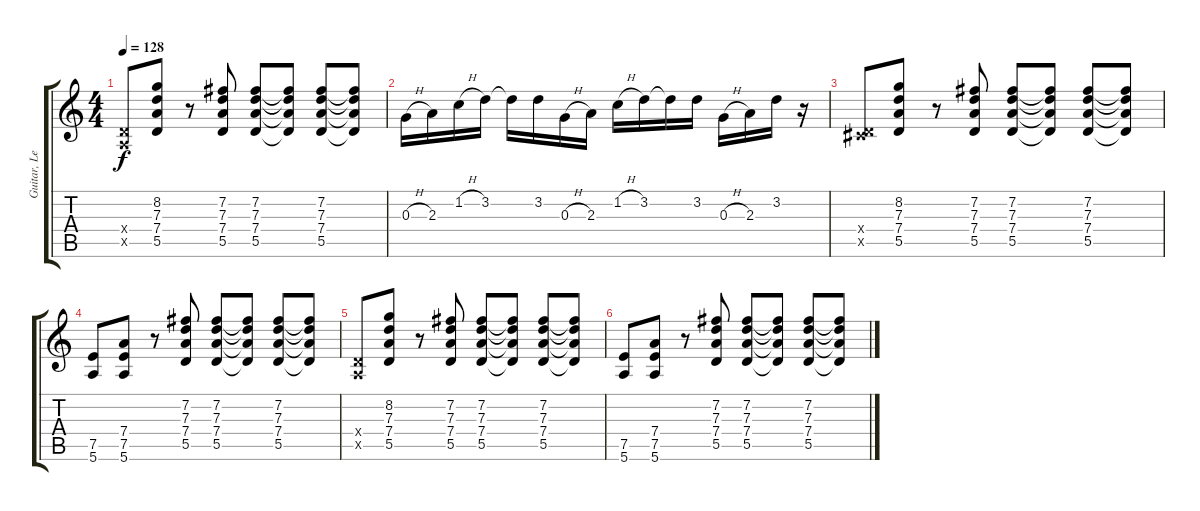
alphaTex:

\track ("Guitar, Lead (Original)" "Guitar, Le") {mute instrument overdrivenguitar}
\staff {score tabs}
\tuning (E4 B3 G3 D3 A2 E2) {hide}
\ts (4 4)
\tempo 128
\clef g2
\ks c
(0.4{x} 0.5{x}).8{dy f} (8.2 7.3 7.4 5.5).8 r.8 (7.2 7.3 7.4 5.5).8 (7.2 7.3 7.4 5.5).8 (7.2{t} 7.3{t} 7.4{t} 5.5{t}).8 (7.2 7.3 7.4 5.5).8 (7.2{t} 7.3{t} 7.4{t} 5.5{t}).8 |
0.3{h}.16 2.3.16 1.2{h}.16 3.2.16 3.2{t}.16 3.2.16 0.3{h}.16 2.3.16 1.2{h}.16 3.2.16 3.2{t}.16 3.2.16 0.3{h}.16 2.3.16 3.2.16 r.16 |
(0.4{x} 4.5{x}).8 (8.2 7.3 7.4 5.5).8 r.8 (7.2 7.3 7.4 5.5).8 (7.2 7.3 7.4 5.5).8 (7.2{t} 7.3{t} 7.4{t} 5.5{t}).8 (7.2 7.3 7.4 5.5).8 (7.2{t} 7.3{t} 7.4{t} 5.5{t}).8 |
(7.5 5.6).8 (7.4 7.5 5.6).8 r.8 (7.2 7.3 7.4 5.5).8 (7.2 7.3 7.4 5.5).8 (7.2{t} 7.3{t} 7.4{t} 5.5{t}).8 (7.2 7.3 7.4 5.5).8 (7.2{t} 7.3{t} 7.4{t} 5.5{t}).8 |
(0.4{x} 0.5{x}).8 (8.2 7.3 7.4 5.5).8 r.8 (7.2 7.3 7.4 5.5).8 (7.2 7.3 7.4 5.5).8 (7.2{t} 7.3{t} 7.4{t} 5.5{t}).8 (7.2 7.3 7.4 5.5).8 (7.2{t} 7.3{t} 7.4{t} 5.5{t}).8 |
(7.5 5.6).8 (7.4 7.5 5.6).8 r.8 (7.2 7.3 7.4 5.5).8 (7.2 7.3 7.4 5.5).8 (7.2{t} 7.3{t} 7.4{t} 5.5{t}).8 (7.2 7.3 7.4 5.5).8 (7.2{t} 7.3{t} 7.4{t} 5.5{t}).8
